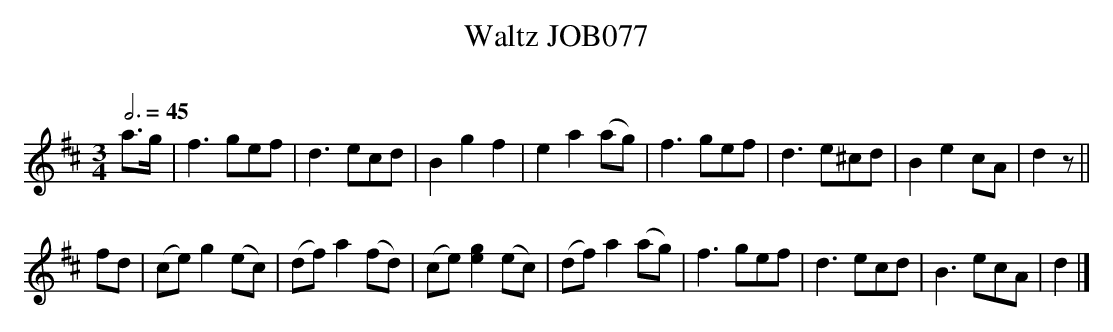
X:1
T:Waltz JOB077
M:3/4
L:1/8
O:
Q:3/4=45
K:D
a>g|f3gef| d3ecd|B2g2f2| e2a2(ag)|f3gef| d3e^cd|B2e2cA| d2z||
fd|(ce)g2(ec)| (df)a2(fd)|(ce)[g2e2](ec)| (df)a2(ag)|f3gef| d3ecd|B3ecA| d2|]
